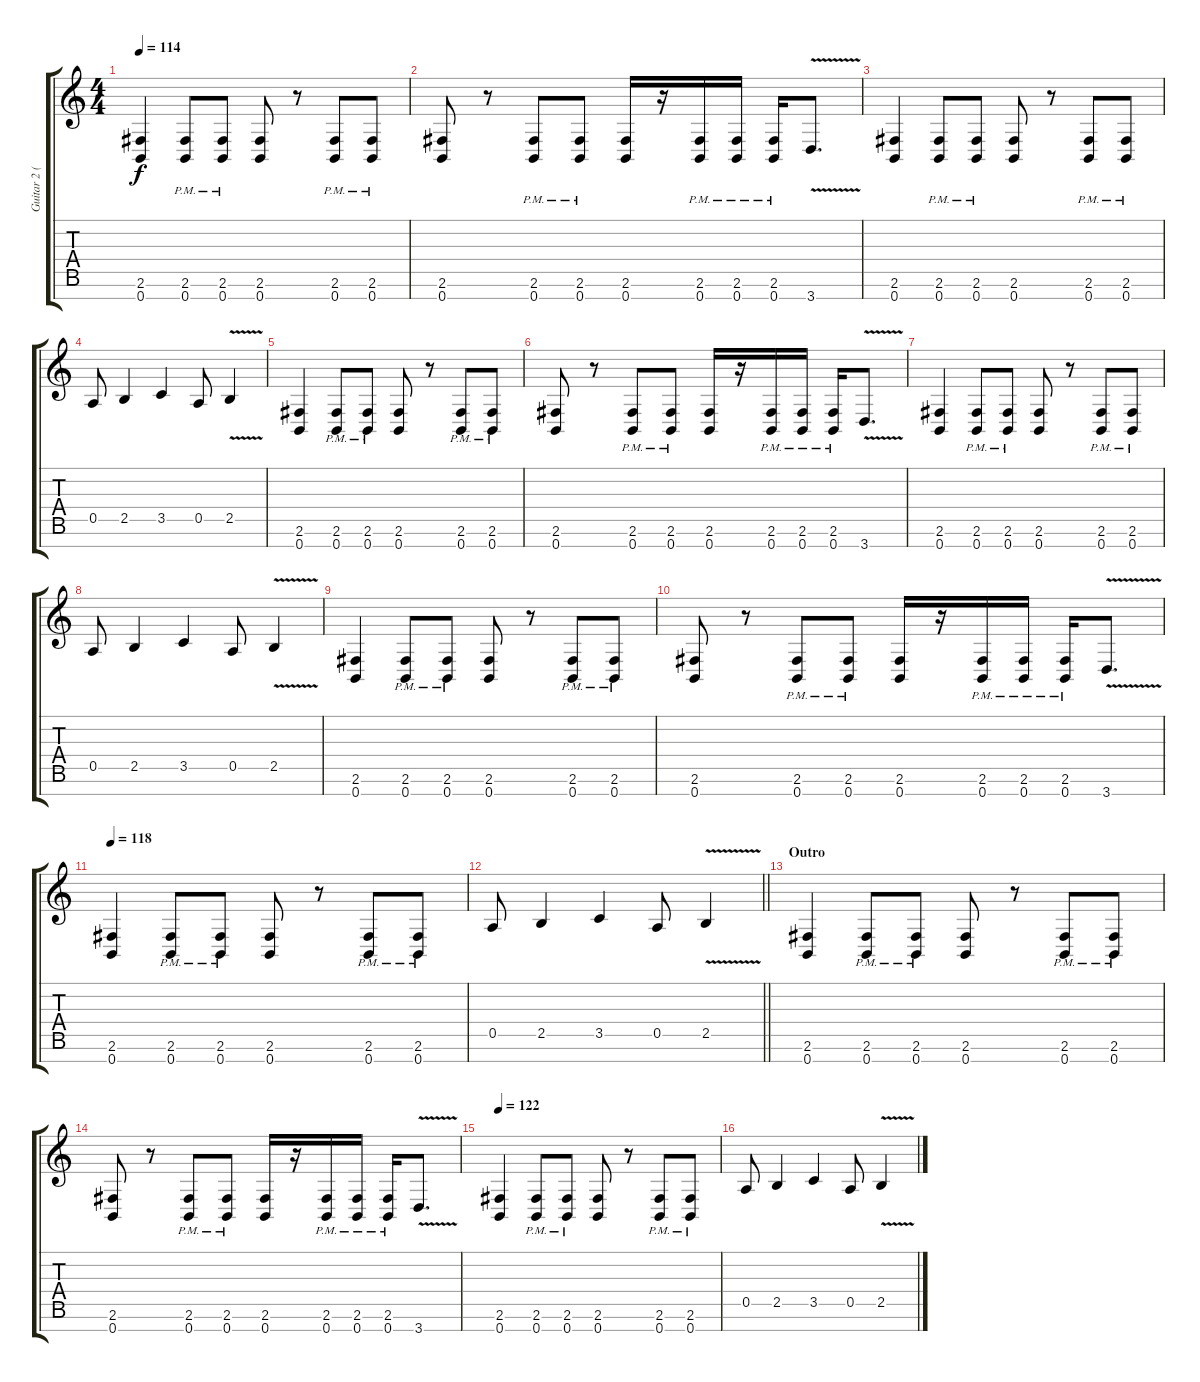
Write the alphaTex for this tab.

\track ("Guitar 2 (Distortion)" "Guitar 2 (") {instrument distortionguitar}
\staff {score tabs}
\tuning (E4 B3 G3 D3 A2 E2 B1) {hide}
\ts (4 4)
\tempo 114
\clef g2
\ks c
(2.6 0.7).4{dy f} (2.6{pm} 0.7{pm}).8 (2.6{pm} 0.7{pm}).8 (2.6 0.7).8 r.8 (2.6{pm} 0.7{pm}).8 (2.6{pm} 0.7{pm}).8 |
(2.6 0.7).8 r.8 (2.6{pm} 0.7{pm}).8 (2.6{pm} 0.7{pm}).8 (2.6 0.7).16 r.16 (2.6{pm} 0.7{pm}).16 (2.6{pm} 0.7{pm}).16 (2.6{pm} 0.7{pm}).16 3.7{v}.8{d} |
(2.6 0.7).4 (2.6{pm} 0.7{pm}).8 (2.6{pm} 0.7{pm}).8 (2.6 0.7).8 r.8 (2.6{pm} 0.7{pm}).8 (2.6{pm} 0.7{pm}).8 |
0.5.8 2.5.4 3.5.4 0.5.8 2.5{v}.4 |
(2.6 0.7).4 (2.6{pm} 0.7{pm}).8 (2.6{pm} 0.7{pm}).8 (2.6 0.7).8 r.8 (2.6{pm} 0.7{pm}).8 (2.6{pm} 0.7{pm}).8 |
(2.6 0.7).8 r.8 (2.6{pm} 0.7{pm}).8 (2.6{pm} 0.7{pm}).8 (2.6 0.7).16 r.16 (2.6{pm} 0.7{pm}).16 (2.6{pm} 0.7{pm}).16 (2.6{pm} 0.7{pm}).16 3.7{v}.8{d} |
(2.6 0.7).4 (2.6{pm} 0.7{pm}).8 (2.6{pm} 0.7{pm}).8 (2.6 0.7).8 r.8 (2.6{pm} 0.7{pm}).8 (2.6{pm} 0.7{pm}).8 |
0.5.8 2.5.4 3.5.4 0.5.8 2.5{v}.4 |
(2.6 0.7).4 (2.6{pm} 0.7{pm}).8 (2.6{pm} 0.7{pm}).8 (2.6 0.7).8 r.8 (2.6{pm} 0.7{pm}).8 (2.6{pm} 0.7{pm}).8 |
(2.6 0.7).8 r.8 (2.6{pm} 0.7{pm}).8 (2.6{pm} 0.7{pm}).8 (2.6 0.7).16 r.16 (2.6{pm} 0.7{pm}).16 (2.6{pm} 0.7{pm}).16 (2.6{pm} 0.7{pm}).16 3.7{v}.8{d} |
\tempo 118
(2.6 0.7).4 (2.6{pm} 0.7{pm}).8 (2.6{pm} 0.7{pm}).8 (2.6 0.7).8 r.8 (2.6{pm} 0.7{pm}).8 (2.6{pm} 0.7{pm}).8 |
\barLineRight lightlight
0.5.8 2.5.4 3.5.4 0.5.8 2.5{v}.4 |
\section ("" "Outro")
(2.6 0.7).4 (2.6{pm} 0.7{pm}).8 (2.6{pm} 0.7{pm}).8 (2.6 0.7).8 r.8 (2.6{pm} 0.7{pm}).8 (2.6{pm} 0.7{pm}).8 |
(2.6 0.7).8 r.8 (2.6{pm} 0.7{pm}).8 (2.6{pm} 0.7{pm}).8 (2.6 0.7).16 r.16 (2.6{pm} 0.7{pm}).16 (2.6{pm} 0.7{pm}).16 (2.6{pm} 0.7{pm}).16 3.7{v}.8{d} |
\tempo 122
(2.6 0.7).4 (2.6{pm} 0.7{pm}).8 (2.6{pm} 0.7{pm}).8 (2.6 0.7).8 r.8 (2.6{pm} 0.7{pm}).8 (2.6{pm} 0.7{pm}).8 |
0.5.8 2.5.4 3.5.4 0.5.8 2.5{v}.4
